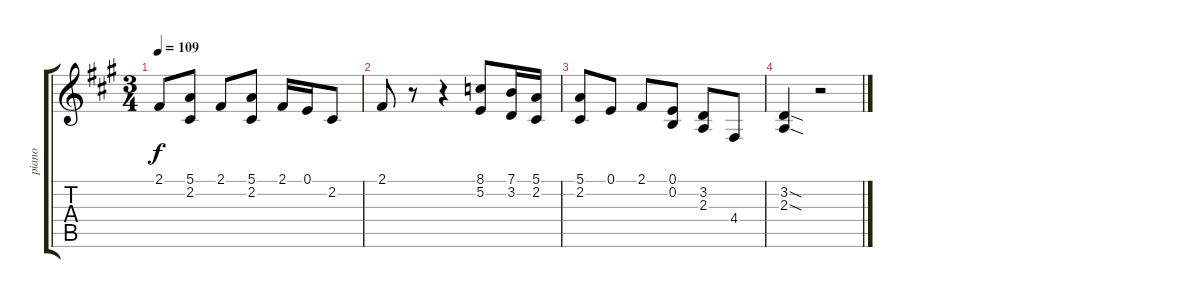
\track ("piano" "piano") {instrument brightacousticpiano}
\staff {score tabs}
\tuning (E4 B3 G3 D3 A2 E2) {hide}
\ts (3 4)
\tempo 109
\clef g2
\ks a
2.1.8{dy f} (5.1 2.2).8 2.1.8 (5.1 2.2).8 2.1.16 0.1.16 2.2.8 |
2.1.8 r.8 r.4 (8.1 5.2).8 (7.1 3.2).16 (5.1 2.2).16 |
(5.1 2.2).8 0.1.8 2.1.8 (0.1 0.2).8 (3.2 2.3).8 4.4.8 |
(3.2{sod} 2.3{sod}).4 r.2
